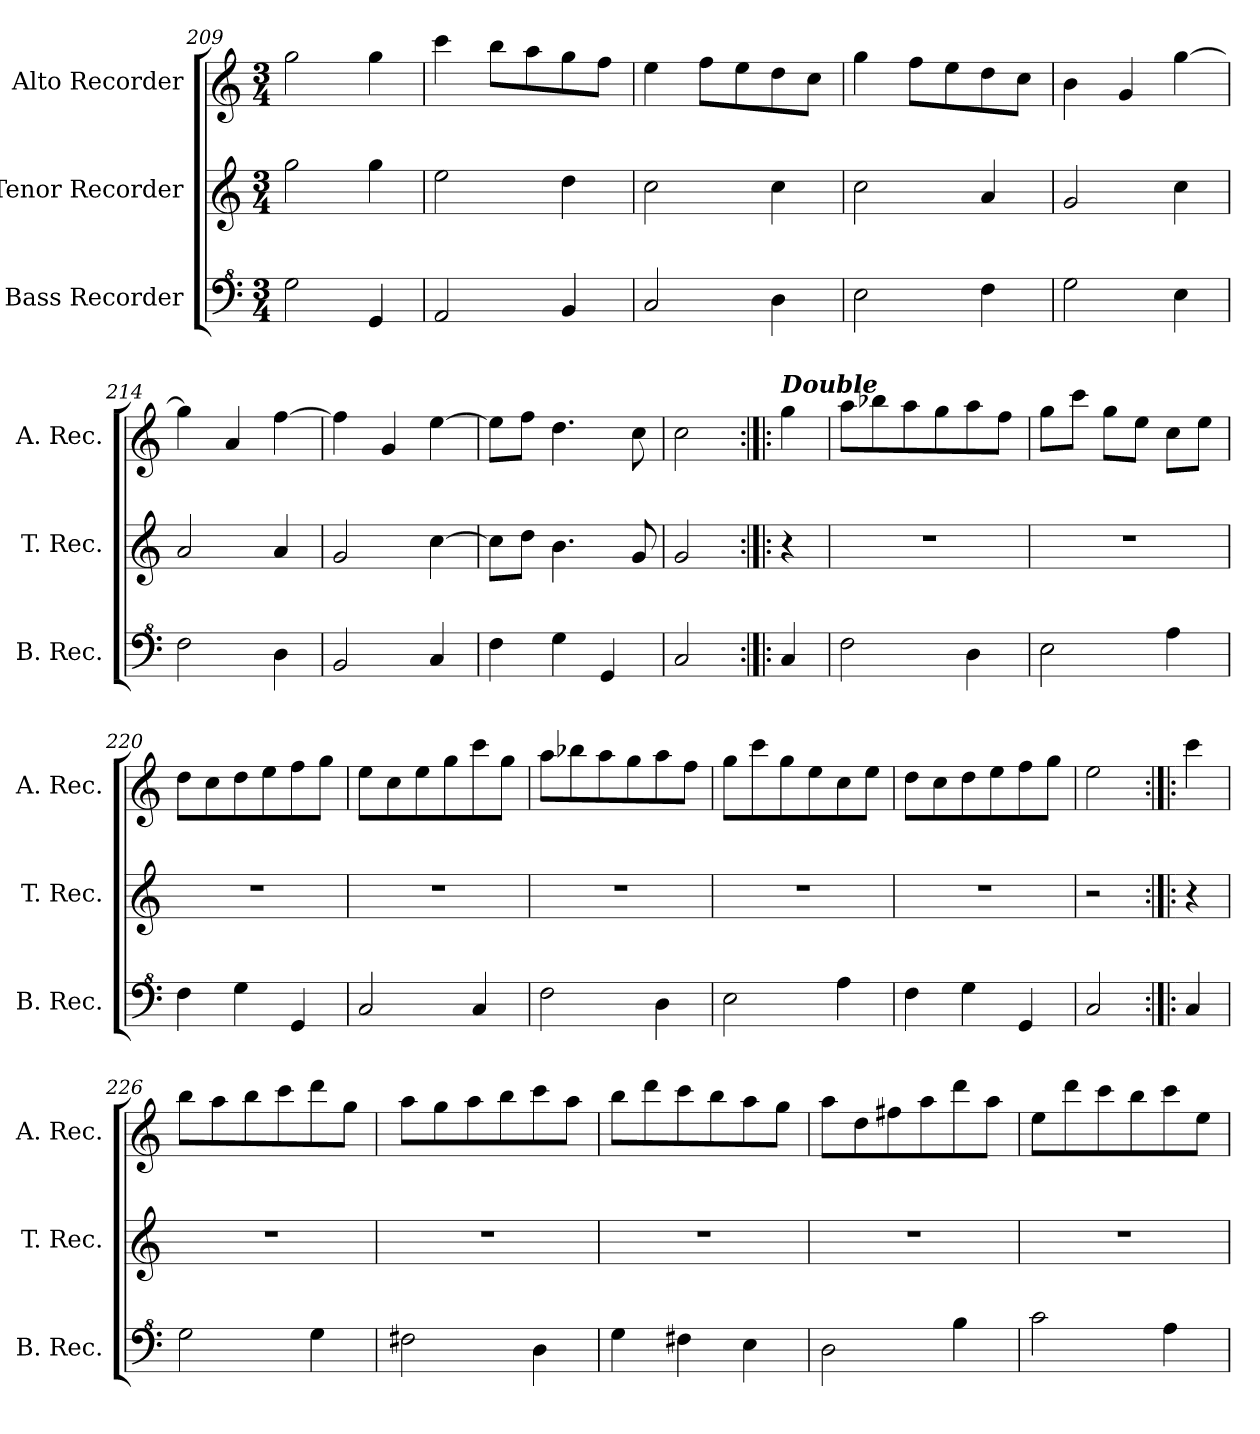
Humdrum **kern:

**kern	**kern	**kern
*part3	*part2	*part1
*staff3	*staff2	*staff1
*I"Bass Recorder	*I"Tenor Recorder	*I"Alto Recorder
*I'B. Rec.	*I'T. Rec.	*I'A. Rec.
*clefF^4	*clefG2	*clefG2
*k[]	*k[]	*k[]
*M3/4	*M3/4	*M3/4
=209	=209	=209
2g\	2gg\	2gg\
4G/	4gg\	4gg\
=210	=210	=210
2A/	2ee\	4ccc\
.	.	8bb\L
.	.	8aa\
4B/	4dd\	8gg\
.	.	8ff\J
=211	=211	=211
2c/	2cc\	4ee\
.	.	8ff\L
.	.	8ee\
4d\	4cc\	8dd\
.	.	8cc\J
=212	=212	=212
2e\	2cc\	4gg\
.	.	8ff\L
.	.	8ee\
4f\	4a/	8dd\
.	.	8cc\J
=213	=213	=213
2g\	2g/	4b\
.	.	4g/
4e\	4cc\	[4gg\
=214	=214	=214
2f\	2a/	4gg\]
.	.	4a/
4d\	4a/	[4ff\
=215	=215	=215
2B/	2g/	4ff\]
.	.	4g/
4c/	[4cc\	[4ee\
!!LO:LB:g=z
=216	=216	=216
4f\	8cc\L]	8ee\L]
.	8dd\J	8ff\J
4g\	4.b\	4.dd\
4G/	.	.
.	8g/	8cc\
=217	=217	=217
2c/	2g/	2cc\
=217X9:|!|:	=217X9:|!|:	=217X9:|!|:
!	!	!LO:TX:a:Bi:t=Double
4c/	4r	4gg\
=218	=218	=218
2f\	2.r	8aa\L
.	.	8bb-X\
.	.	8aa\
.	.	8gg\
4d\	.	8aa\
.	.	8ff\J
=219	=219	=219
2e\	2.r	8gg\L
.	.	8ccc\J
.	.	8gg\L
.	.	8ee\J
4a\	.	8cc\L
.	.	8ee\J
=220	=220	=220
4f\	2.r	8dd\L
.	.	8cc\
4g\	.	8dd\
.	.	8ee\
4G/	.	8ff\
.	.	8gg\J
=221	=221	=221
2c/	2.r	8ee\L
.	.	8cc\
.	.	8ee\
.	.	8gg\
4c/	.	8ccc\
.	.	8gg\J
=222	=222	=222
2f\	2.r	8aa\L
.	.	8bb-X\
.	.	8aa\
.	.	8gg\
4d\	.	8aa\
.	.	8ff\J
=223	=223	=223
2e\	2.r	8gg\L
.	.	8ccc\
.	.	8gg\
.	.	8ee\
4a\	.	8cc\
.	.	8ee\J
=224	=224	=224
4f\	2.r	8dd\L
.	.	8cc\
4g\	.	8dd\
.	.	8ee\
4G/	.	8ff\
.	.	8gg\J
!!LO:LB:g=z
=225	=225	=225
2c/	2r	2ee\
=225X10:|!|:	=225X10:|!|:	=225X10:|!|:
4c/	4r	4ccc\
=226	=226	=226
2g\	2.r	8bb\L
.	.	8aa\
.	.	8bb\
.	.	8ccc\
4g\	.	8ddd\
.	.	8gg\J
=227	=227	=227
2f#X\	2.r	8aa\L
.	.	8gg\
.	.	8aa\
.	.	8bb\
4d\	.	8ccc\
.	.	8aa\J
=228	=228	=228
4g\	2.r	8bb\L
.	.	8ddd\
4f#X\	.	8ccc\
.	.	8bb\
4e\	.	8aa\
.	.	8gg\J
=229	=229	=229
2d\	2.r	8aa\L
.	.	8dd\
.	.	8ff#X\
.	.	8aa\
4b\	.	8ddd\
.	.	8aa\J
=230	=230	=230
2cc\	2.r	8ee\L
.	.	8ddd\
.	.	8ccc\
.	.	8bb\
4a\	.	8ccc\
.	.	8ee\J
=	=	=
*-	*-	*-
